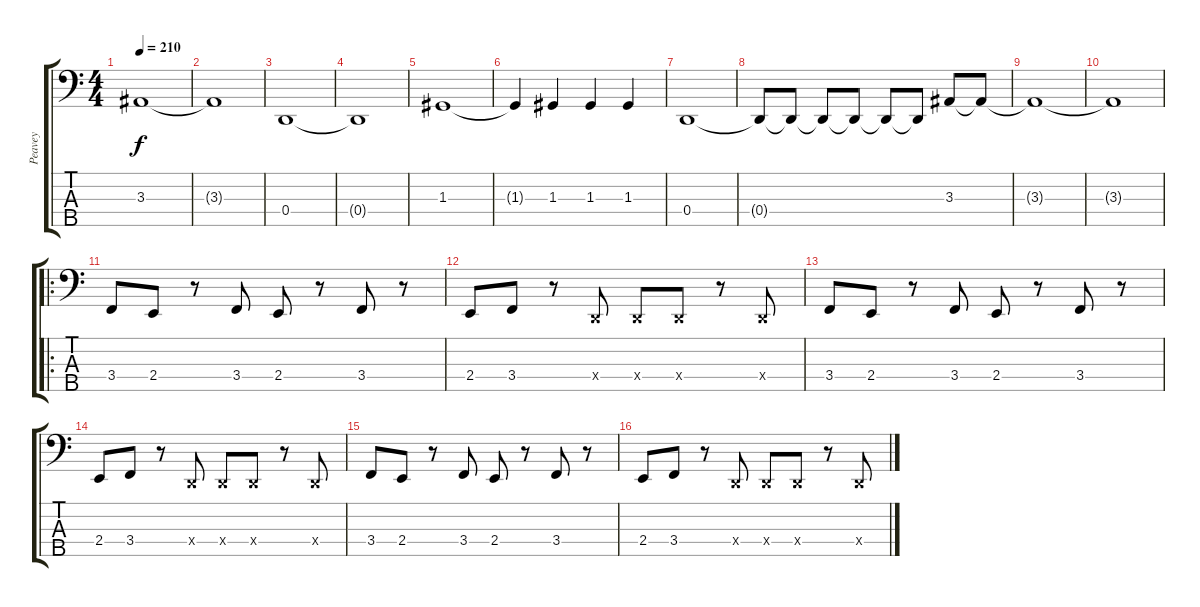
\track ("Peavey" "Peavey") {instrument electricbasspick}
\staff {score tabs}
\tuning (F2 C2 G1 D1 A0) {hide}
\ts (4 4)
\tempo 210
\clef f4
\ks c
3.3{t}.1{dy f} |
3.3{t}.1 |
0.4.1 |
0.4{t}.1 |
1.3.1 |
1.3{t}.4 1.3.4 1.3.4 1.3.4 |
0.4.1 |
0.4{t}.8 0.4{t}.8 0.4{t}.8 0.4{t}.8 0.4{t}.8 0.4{t}.8 3.3.8 3.3{t}.8 |
3.3{t}.1 |
3.3{t}.1 |
\ro
3.4.8 2.4.8 r.8 3.4.8 2.4.8 r.8 3.4.8 r.8 |
2.4.8 3.4.8 r.8 0.4{x}.8 0.4{x}.8 0.4{x}.8 r.8 0.4{x}.8 |
3.4.8 2.4.8 r.8 3.4.8 2.4.8 r.8 3.4.8 r.8 |
2.4.8 3.4.8 r.8 0.4{x}.8 0.4{x}.8 0.4{x}.8 r.8 0.4{x}.8 |
3.4.8 2.4.8 r.8 3.4.8 2.4.8 r.8 3.4.8 r.8 |
2.4.8 3.4.8 r.8 0.4{x}.8 0.4{x}.8 0.4{x}.8 r.8 0.4{x}.8
